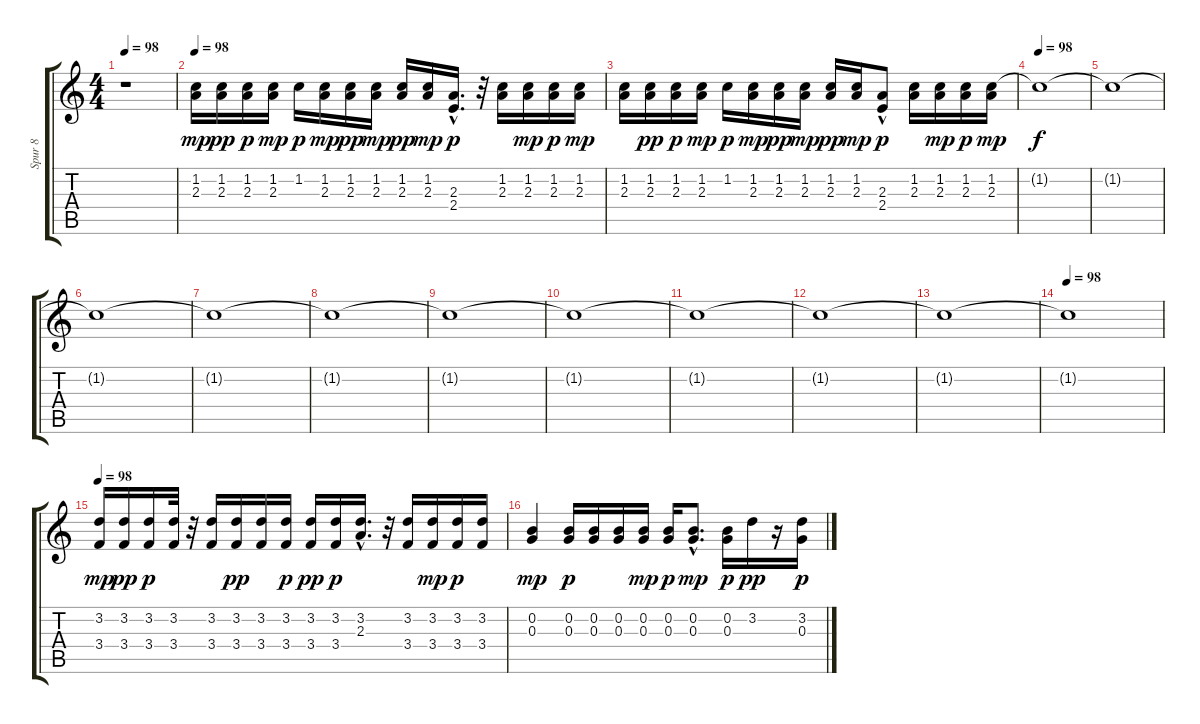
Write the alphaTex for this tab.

\track ("Spur 8" "Spur 8") {instrument electricguitarclean}
\staff {score tabs}
\tuning (E4 B3 G3 D3 A2 E2) {hide}
\ts (4 4)
\tempo 98
\clef g2
\ks c
r.1{dy mp} |
\tempo 98
(1.2 2.3).16 (1.2 2.3).16{dy pp} (1.2 2.3).16{dy p} (1.2 2.3).16{dy mp} 1.2.16{dy p} (1.2 2.3).16{dy mp} (1.2 2.3).16{dy pp} (1.2 2.3).16{dy mp} (1.2 2.3).16{dy pp} (1.2 2.3).16{dy mp} (2.3{hac} 2.4{hac}).16{d dy p} r.32 (1.2 2.3).16 (1.2 2.3).16{dy mp} (1.2 2.3).16{dy p} (1.2 2.3).16{dy mp} |
(1.2 2.3).16 (1.2 2.3).16{dy pp} (1.2 2.3).16{dy p} (1.2 2.3).16{dy mp} 1.2.16{dy p} (1.2 2.3).16{dy mp} (1.2 2.3).16{dy pp} (1.2 2.3).16{dy mp} (1.2 2.3).16{dy pp} (1.2 2.3).16{dy mp} (2.3{hac} 2.4).8{dy p} (1.2 2.3).16 (1.2 2.3).16{dy mp} (1.2 2.3).16{dy p} (1.2 2.3).16{dy mp} |
\tempo 98
1.2{t}.1{dy f} |
1.2{t}.1 |
1.2{t}.1 |
1.2{t}.1 |
1.2{t}.1 |
1.2{t}.1 |
1.2{t}.1 |
1.2{t}.1 |
1.2{t}.1 |
1.2{t}.1 |
\tempo 98
1.2{t}.1 |
\tempo 98
(3.2 3.4).16{dy mp} (3.2 3.4).16{dy pp} (3.2 3.4).16{dy p} (3.2 3.4).32 r.32 (3.2 3.4).16 (3.2 3.4).16{dy pp} (3.2 3.4).16 (3.2 3.4).16{dy p} (3.2 3.4).16{dy pp} (3.2 3.4).16{dy p} (3.2{hac} 2.3{hac}).16{d} r.32 (3.2 3.4).16 (3.2 3.4).16{dy mp} (3.2 3.4).16{dy p} (3.2 3.4).16 |
(0.2 0.3).4{dy mp} (0.2 0.3).16{dy p} (0.2 0.3).16 (0.2 0.3).16 (0.2 0.3).16{dy mp} (0.2 0.3).16{dy p} (0.2 0.3{hac}).8{d dy mp} (0.2 0.3).16{dy p} 3.2.16{dy pp} r.16 (3.2 0.3).16{dy p}
